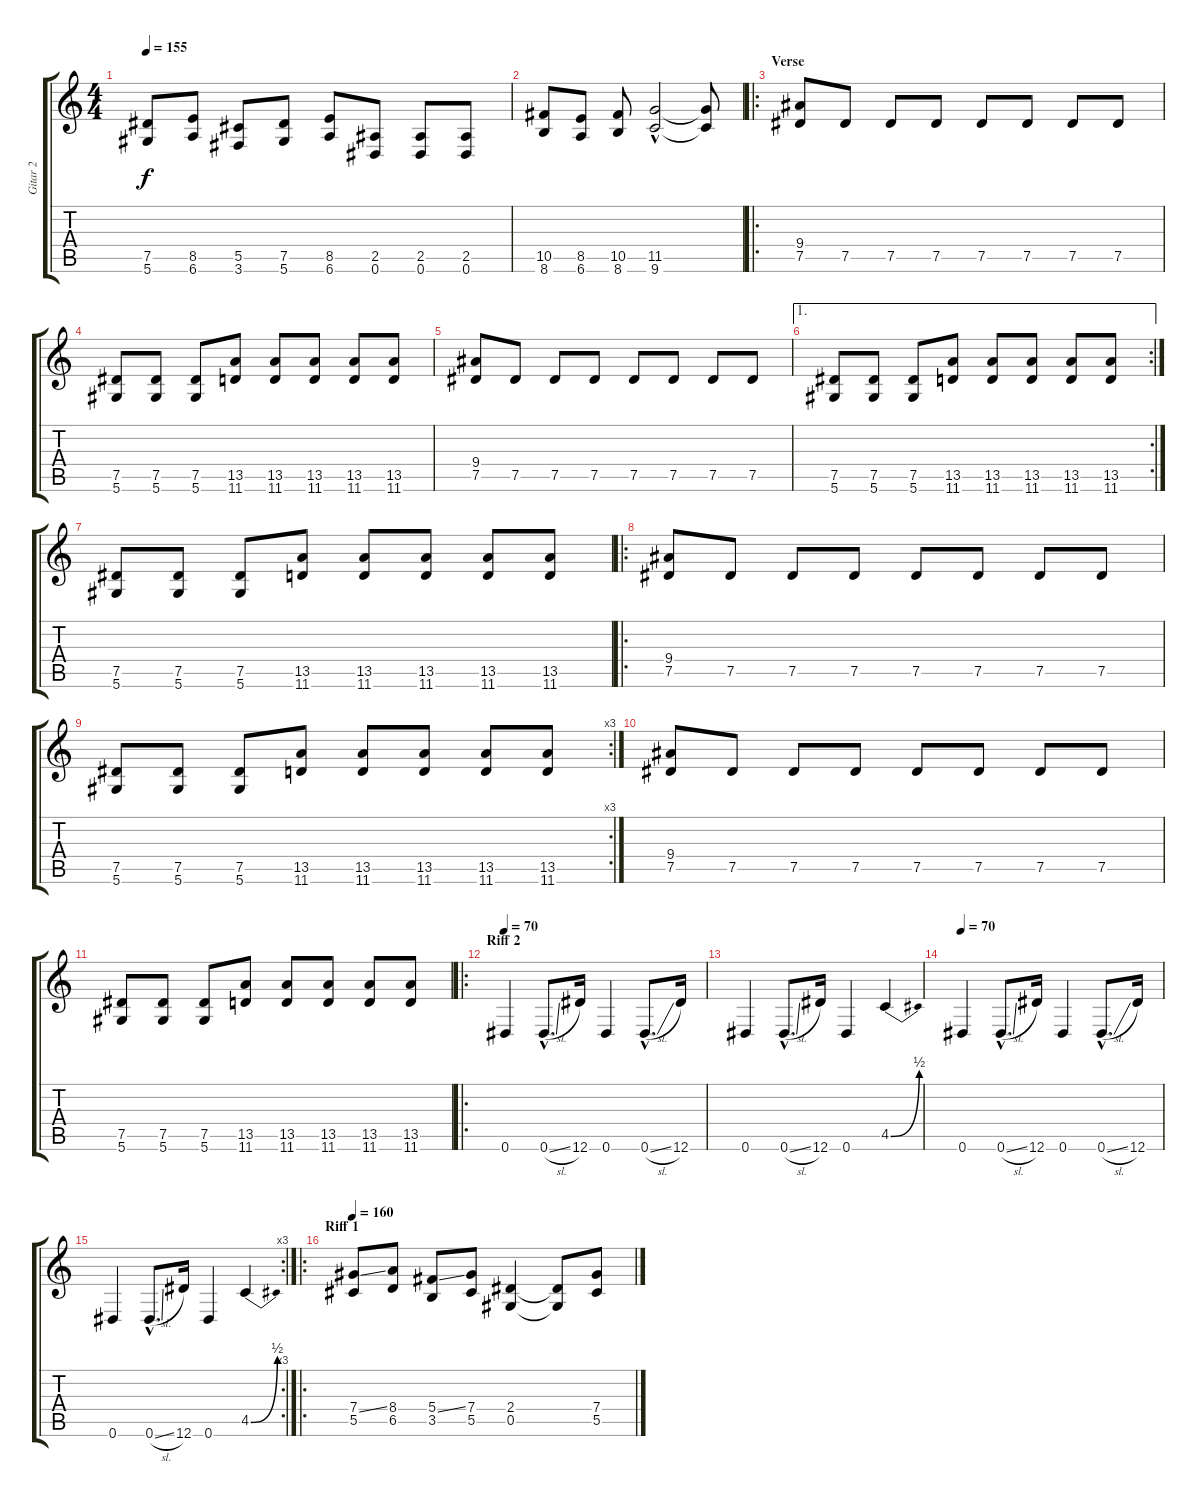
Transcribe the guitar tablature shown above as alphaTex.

\track ("Gitar 2" "Gitar 2") {instrument distortionguitar}
\staff {score tabs}
\tuning (Eb4 Bb3 Gb3 Db3 Ab2 Eb2) {hide}
\ts (4 4)
\tempo 155
\clef g2
\ks c
(7.5 5.6).8{dy f} (8.5 6.6).8 (5.5 3.6).8 (7.5 5.6).8 (8.5 6.6).8 (2.5 0.6).8 (2.5 0.6).8 (2.5 0.6).8 |
(10.5 8.6).8 (8.5 6.6).8 (10.5 8.6).8 (11.5 9.6{hac}).2 (11.5{t} 9.6{t}).8 |
\ro
\section ("" "Verse")
(9.4 7.5).8 7.5.8 7.5.8 7.5.8 7.5.8 7.5.8 7.5.8 7.5.8 |
(7.5 5.6).8 (7.5 5.6).8 (7.5 5.6).8 (13.5 11.6).8 (13.5 11.6).8 (13.5 11.6).8 (13.5 11.6).8 (13.5 11.6).8 |
(9.4 7.5).8 7.5.8 7.5.8 7.5.8 7.5.8 7.5.8 7.5.8 7.5.8 |
\ae 1
\rc 2
(7.5 5.6).8 (7.5 5.6).8 (7.5 5.6).8 (13.5 11.6).8 (13.5 11.6).8 (13.5 11.6).8 (13.5 11.6).8 (13.5 11.6).8 |
(7.5 5.6).8 (7.5 5.6).8 (7.5 5.6).8 (13.5 11.6).8 (13.5 11.6).8 (13.5 11.6).8 (13.5 11.6).8 (13.5 11.6).8 |
\ro
(9.4 7.5).8 7.5.8 7.5.8 7.5.8 7.5.8 7.5.8 7.5.8 7.5.8 |
\rc 3
(7.5 5.6).8 (7.5 5.6).8 (7.5 5.6).8 (13.5 11.6).8 (13.5 11.6).8 (13.5 11.6).8 (13.5 11.6).8 (13.5 11.6).8 |
(9.4 7.5).8 7.5.8 7.5.8 7.5.8 7.5.8 7.5.8 7.5.8 7.5.8 |
(7.5 5.6).8 (7.5 5.6).8 (7.5 5.6).8 (13.5 11.6).8 (13.5 11.6).8 (13.5 11.6).8 (13.5 11.6).8 (13.5 11.6).8 |
\ro
\section ("" "Riff 2")
\tempo 65
\tempo 70
0.6.4 0.6{sl hac}.8{d} 12.6.16 0.6.4 0.6{sl hac}.8{d} 12.6.16 |
0.6.4 0.6{sl hac}.8{d} 12.6.16 0.6.4 4.5{be (bend 0 0 60 2)}.4 |
\tempo 70
0.6.4 0.6{sl hac}.8{d} 12.6.16 0.6.4 0.6{sl hac}.8{d} 12.6.16 |
\rc 3
0.6.4 0.6{sl hac}.8{d} 12.6.16 0.6.4 4.5{be (bend 0 0 60 2)}.4 |
\ro
\section ("" "Riff 1")
\tempo 160
(7.4{ss} 5.5).8 (8.4 6.5).8 (5.4{ss} 3.5).8 (7.4 5.5).8 (2.4 0.5).4 (2.4{t} 0.5{t}).8 (7.4{ss} 5.5{ss}).8
